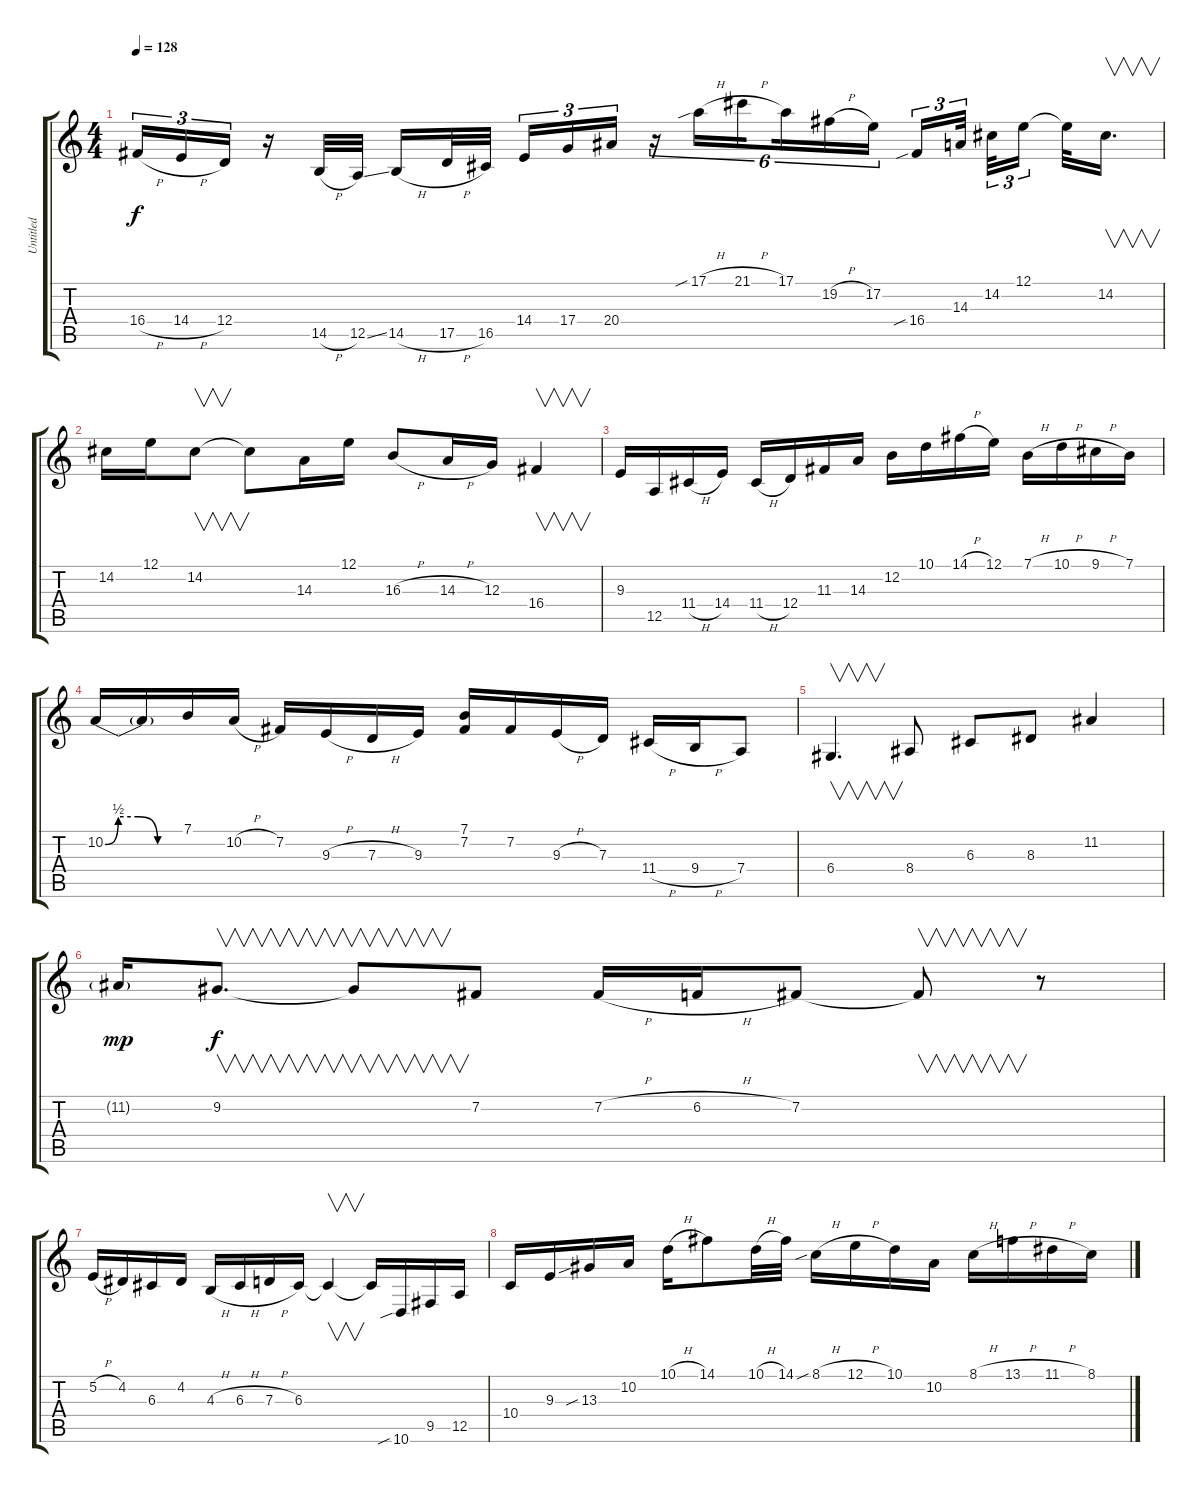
\track ("Untitled" "Untitled") {instrument tenorsax}
\staff {score tabs}
\tuning (E4 B3 G3 D3 A2 E2) {hide}
\ts (4 4)
\tempo 128
\clef g2
\ks c
16.4{h}.16{tu (3 2) dy f} 14.4{h}.16{tu (3 2)} 12.4.16{tu (3 2)} r.16 14.5{h}.32 12.5{ss}.32 14.5{h}.16 17.5{h}.32 16.5.32{beam splitsecondary} 14.4.16{tu (3 2)} 17.4.16{tu (3 2)} 20.4.16{tu (3 2)} r.16{tu (6 4)} 17.1{sib h}.16{tu (6 4)} 21.1{h}.16{tu (6 4) beam splitsecondary} 17.1.16{tu (6 4)} 19.2{h}.16{tu (6 4)} 17.2.16{tu (6 4)} 16.4{sib}.16{tu (3 2)} 14.3.32{tu (3 2) beam splitsecondary} 14.2.32{tu (3 2)} 12.1.16{tu (3 2) beam splitsecondary} 12.1{t}.32 14.2.16{v d} |
14.2.16 12.1.16 14.2.8{v} 14.2{t}.8 14.3.16 12.1.16 16.3{h}.8 14.3{h}.16 12.3.16 16.4.4{v} |
9.3.16 12.5.16 11.4{h}.16 14.4.16 11.4{h}.16 12.4.16 11.3.16 14.3.16 12.2.16 10.1.16 14.1{h}.16 12.1.16 7.1{h}.16 10.1{h}.16 9.1{h}.16 7.1.16 |
10.2{be (custom 0 0 10 2 25 2 40 0 60 0)}.16 10.2{t}.16 7.1.16 10.2{h}.16 7.2.16 9.3{h}.16 7.3{h}.16 9.3.16 (7.1 7.2).16 7.2.16 9.3{h}.16 7.3.16 11.4{h}.16 9.4{h}.16 7.4.8 |
6.4.4{v d} 8.4.8 6.3.8 8.3.8 11.2.4 |
11.2{g}.16{dy mp} 9.2.8{v d dy f} 9.2{t}.8{v} 7.2.8 7.2{h}.16 6.2{h}.16 7.2.8 7.2{t}.8{v} r.8 |
5.2{h}.16 4.2.16 6.3.16 4.2.16 4.3{h}.16 6.3{h}.16 7.3{h}.16 6.3.16 6.3{t}.4{v} 6.3{t}.16 10.6{sib}.16 9.5.16 12.5.16 |
10.4.16 9.3.16 13.3{sib}.16 10.2.16 10.1{h}.16 14.1.8 10.1{h}.32 14.1.32 8.1{sib h}.16 12.1{h}.16 10.1.16 10.2.16 8.1{h}.16 13.1{h}.16 11.1{h}.16 8.1.16
